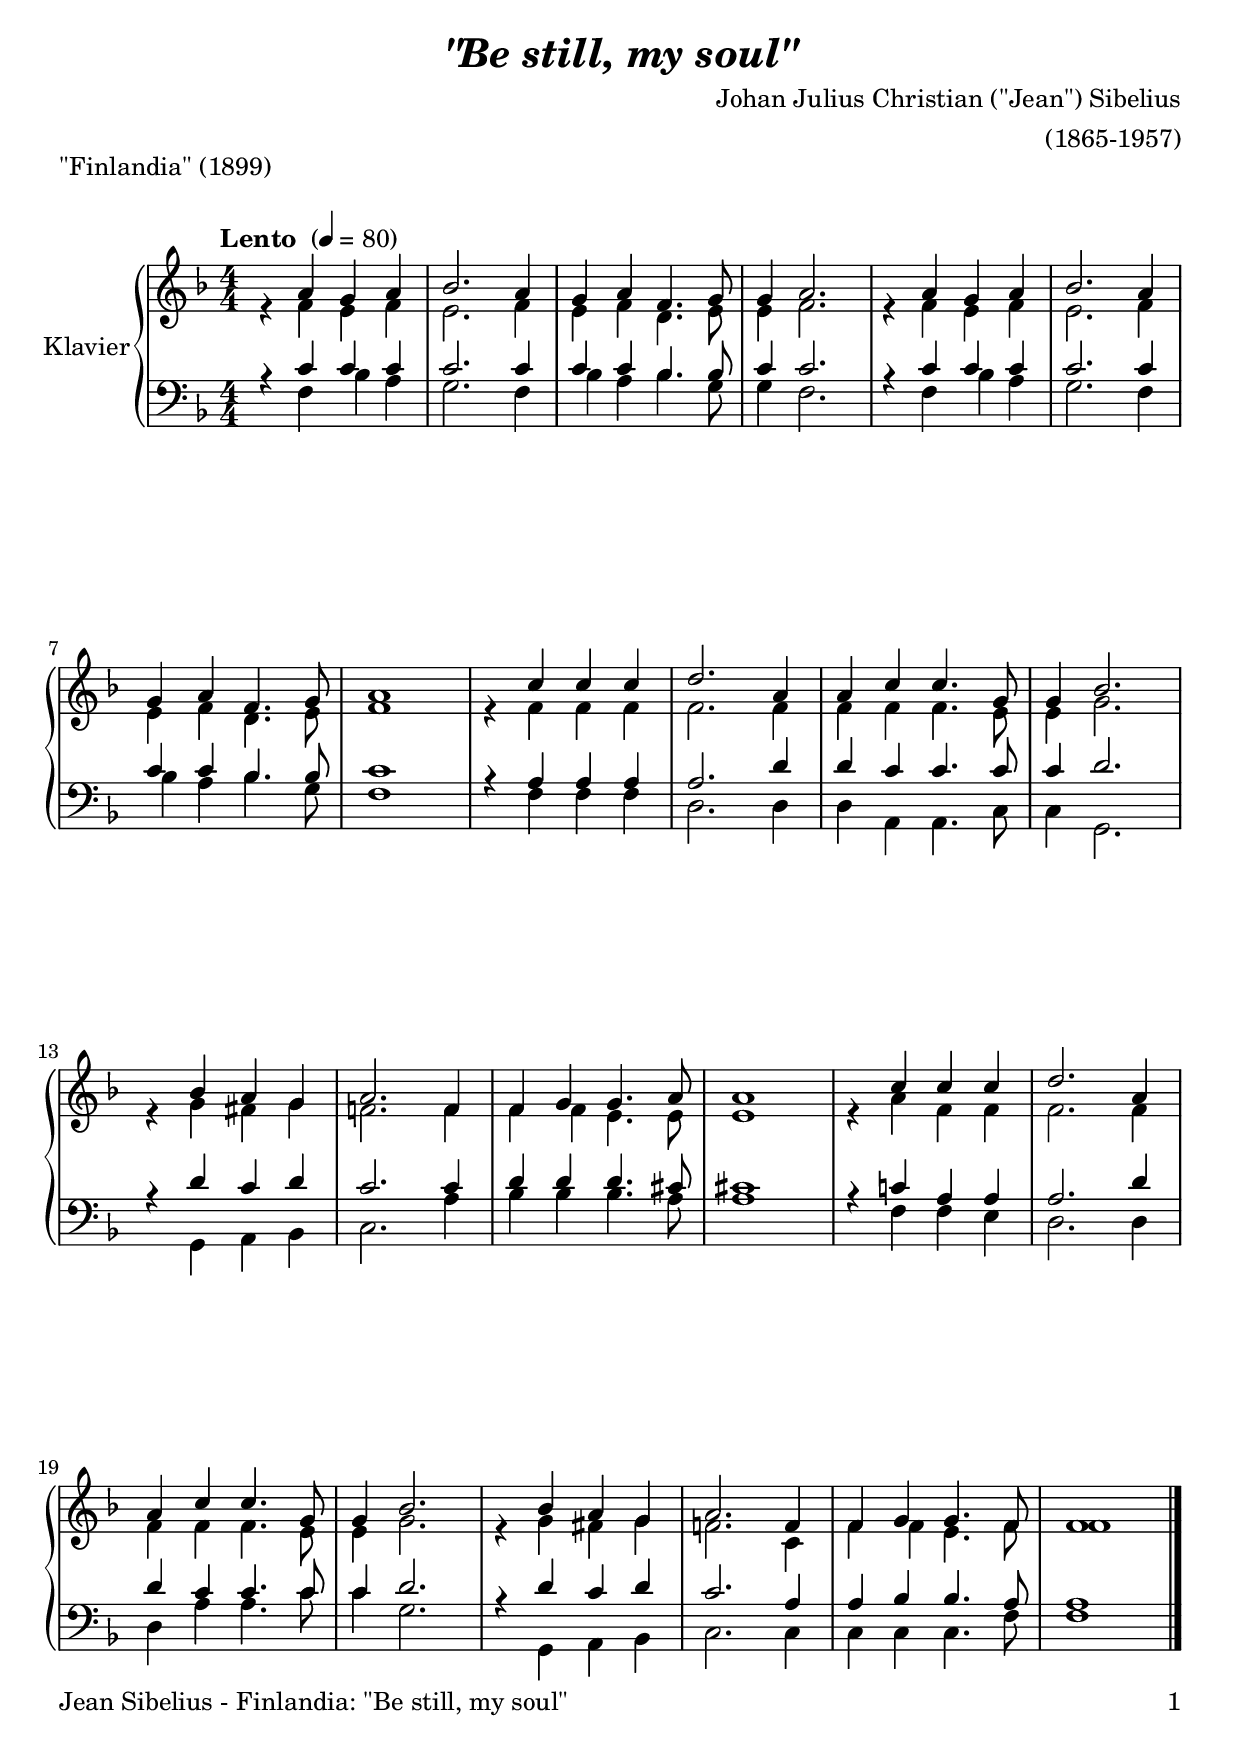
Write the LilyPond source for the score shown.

\version "2.24.1"
\include "deutsch.ly"

#(set-global-staff-size 22)

\header {
  title       = \markup \bold \italic "\"Be still, my soul\""
  composer    = "Johan Julius Christian (\"Jean\") Sibelius"
  arranger    = "(1865-1957)"
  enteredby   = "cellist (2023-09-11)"
  piece       = "\"Finlandia\" (1899)"
}

voiceconsts = {
  \key f \major
  \time 4/4
  \numericTimeSignature
  \compressEmptyMeasures
  % Set default beaming for all staves
%  \set Timing.beamExceptions = #'()
%  \set Timing.baseMoment     = #(ly:make-moment 1 4)
%  \set Timing.beatStructure  = #'(1 1 1)
  \tempo "Lento " 4=80
}

% mikl = "bright acoustic"
mikl = "church organ"

dcaf = \mark \markup \box \italic "D.C. al Fine"
fine = \mark \markup \box \italic "Fine"

va = \relative c'' {
  \voiceconsts

  s4 a g a
  b2. a4
  g a f4. g8
  g4 a2.
  s4 a g a
  b2. a4

  g a f4. g8
  a1
  s4 c c c
  d2. a4
  a c c4. g8
  g4 b2.

  s4 b a g
  a2. f4
  f g g4. a8
  a1
  s4 c c c
  d2. a4

  a c c4. g8
  g4 b2.
  s4 b a g
  a2. f4
  f g g4. f8
  f1 \bar "|."
}

vb = \relative c' {
  \voiceconsts

  r4 f e f
  e2. f4
  e f d4. e8
  e4 f2.
  r4 f e f
  e2. f4

  e f d4. e8
  f1
  r4 f f f
  f2. f4
  f f f4. e8
  e4 g2.

  r4 g fis g
  f!2. f4
  f f e4. e8
  e1
  r4 a f f
  f2. f4

  f f f4. e8
  e4 g2.
  r4 g fis g
  f!2. c4
  f f e4. f8
  f1 \bar "|."
}

vc = \relative c' {
  \voiceconsts
  \clef "bass"

  r4 c c c
  c2. c4
  c c b4. b8
  c4 c2.
  r4 c c c
  c2. c4

  c c b4. b8
  c1
  r4 a a a
  a2. d4
  d c c4. c8
  c4 d2.

  r4 d c d
  c2. c4
  d d d4. cis8
  cis1
  r4 c! a a
  a2. d4

  d c c4. c8
  c4 d2.
  r4 d c d
  c2. a4
  a b b4. a8
  a1 \bar "|."
}

vd = \relative c {
  \voiceconsts
  \clef "bass"

  s4 f b a
  g2. f4b a b4. g8
  g4 f2.
  s4 f b a
  g2. f4

  b a b4. g8
  f1
  s4 f f f
  d2. d4
  d a a4. c8
  c4 g2.

  s4 g a b
  c2. a'4
  b b b4. a8
  a1
  s4 f f e
  d2. d4

  d a' a4. c8
  c4 g2.
  s4 g, a b
  c2. c4
  c c c4. f8
  f1 \bar "|."
}


music = \new PianoStaff <<
  \set PianoStaff.midiInstrument = \mikl
  \set PianoStaff.instrumentName = \markup \center-column { "Klavier" }
  <<
    \new Staff {
      \transpose f f { << \va \\ \vb >> }
    }
%    \new Dynamics \vdy
    \new Staff {
      \transpose f f { << \vc \\ \vd >> }
    }
  >>  
>>

\book {
   \paper {
    print-page-number = ##t
    print-first-page-number = ##t
    ragged-last-bottom = ##f
    oddHeaderMarkup = \markup \null
    evenHeaderMarkup = \markup \null
    oddFooterMarkup = \markup {
      \fill-line {
        \if \should-print-page-number
        "Jean Sibelius - Finlandia: \"Be still, my soul\"" \fromproperty #'page:page-number-string
      }
    }
    evenFooterMarkup = \oddFooterMarkup
  } \score {
    \music
    \layout {}
  }

  \score {
    \unfoldRepeats \music

    \midi {
      \context {
        \Score
      }
    }
  }
}
